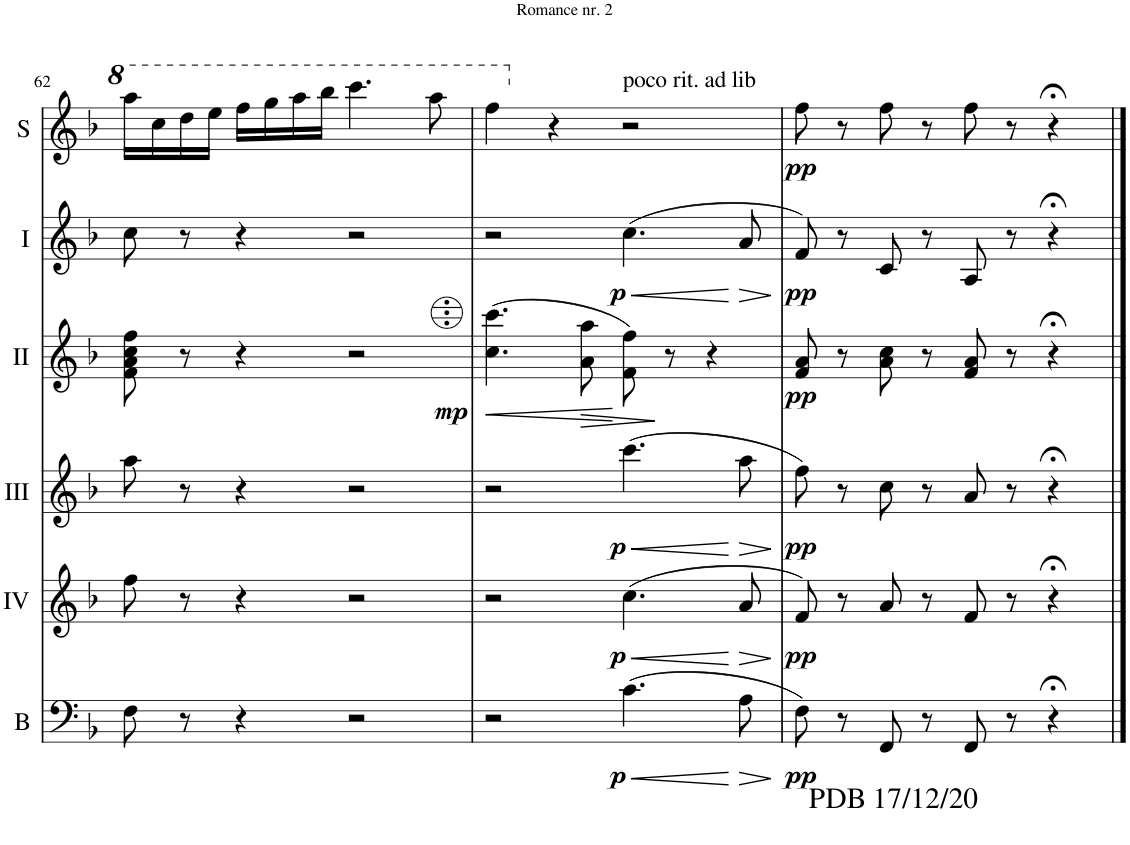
**kern	**dynam	**kern	**dynam	**kern	**dynam	**kern	**dynam	**kern	**dynam	**kern	**dynam
*part6	*part6	*part5	*part5	*part4	*part4	*part3	*part3	*part2	*part2	*part1	*part1
*staff6	*staff6	*staff5	*staff5	*staff4	*staff4	*staff3	*staff3	*staff2	*staff2	*staff1	*staff1
*I"Bass	*	*I"Acc. 4	*	*I"Acc. 3	*	*I"Acc. 2	*	*I"Acc. 1	*	*I"Solo	*
*I'B	*	*	*	*	*	*	*	*	*	*I'S	*
!!LO:PB:g=z
*clefF4	*	*clefG2	*	*clefG2	*	*clefG2	*	*clefG2	*	*clefG2	*
*Trd7c12	*	*Trd7c12	*	*Trd7c12	*	*	*	*	*	*	*
*k[b-]	*	*k[b-]	*	*k[b-]	*	*k[b-]	*	*k[b-]	*	*k[b-]	*
*M4/4	*	*M4/4	*	*M4/4	*	*M4/4	*	*M4/4	*	*M4/4	*
*met(c)	*	*met(c)	*	*met(c)	*	*met(c)	*	*met(c)	*	*met(c)	*
=62	=62	=62	=62	=62	=62	=62	=62	=62	=62	=62	=62
8F\	.	8ff\	.	8aa\	.	8f\ 8a\ 8cc\ 8ff\	.	8cc\	.	16aaa\LL	.
.	.	.	.	.	.	.	.	.	.	16ccc\	.
8r	.	8r	.	8r	.	8r	.	8r	.	16ddd\	.
.	.	.	.	.	.	.	.	.	.	16eee\JJ	.
4r	.	4r	.	4r	.	4r	.	4r	.	16fff\LL	.
.	.	.	.	.	.	.	.	.	.	16ggg\	.
.	.	.	.	.	.	.	.	.	.	16aaa\	.
.	.	.	.	.	.	.	.	.	.	16bbb-\JJ	.
2r	.	2r	.	2r	.	2r	.	2r	.	4.cccc\	.
.	.	.	.	.	.	.	.	.	.	8aaa\	.
=63	=63	=63	=63	=63	=63	=63	=63	=63	=63	=63	=63
!	!	!	!	!	!	!	!LO:HP:b	!	!	!	!
!	!	!	!	!	!	!	!LO:DY:n=1:b	!	!	!	!
2r	.	2r	.	2r	.	(4.c\ 4.cc\	< mp	2r	.	4fff\	.
.	.	.	.	.	.	.	.	.	.	4r	.
!	!	!	!	!	!	!	!LO:HP:b	!	!	!	!
.	.	.	.	.	.	8A\ 8a\	>	.	.	.	.
!	!	!	!	!	!	!	!	!	!	!LO:TX:a:t=poco rit. ad lib	!
!	!LO:HP:b	!	!LO:HP:b	!	!LO:HP:b	!	!	!	!LO:HP:b	!	!
!	!LO:DY:n=1:b	!	!LO:DY:n=1:b	!	!LO:DY:n=1:b	!	!	!	!LO:DY:n=1:b	!	!
(4.c\	< p	(4.cc\	< p	(4.ccc\	< p	8F\ 8f\)	[	(4.cc\	< p	2r	.
.	.	.	.	.	.	8r	]	.	.	.	.
.	.	.	.	.	.	4r	.	.	.	.	.
!	!LO:HP:n=1:b	!	!LO:HP:n=1:b	!	!LO:HP:n=1:b	!	!	!	!LO:HP:n=1:b	!	!
8A\	[ >	8a/	[ >	8aa\	[ >	.	.	8a/	[ >	.	.
.	]	.	]	.	]	.	.	.	]	.	.
=64	=64	=64	=64	=64	=64	=64	=64	=64	=64	=64	=64
!	!	!	!	!	!	!	!	!	!	!LO:TX:b:t=PDB 17/12/20	!
!	!	!	!	!	!	!	!	!	!	!LO:TX:b:t=For more arrangements, check out www.de-bra.nl/arrangements.html	!
!	!LO:DY:b	!	!LO:DY:b	!	!LO:DY:b	!	!LO:DY:b	!	!LO:DY:b	!	!LO:DY:b
8F\)	pp	8f/)	pp	8ff\)	pp	8F/ 8A/	pp	8f/)	pp	8ff\	pp
8r	.	8r	.	8r	.	8r	.	8r	.	8r	.
8FF/	.	8a/	.	8cc\	.	8A\ 8c\	.	8c/	.	8ff\	.
8r	.	8r	.	8r	.	8r	.	8r	.	8r	.
8FF/	.	8f/	.	8a/	.	8F/ 8A/	.	8A/	.	8ff\	.
8r	.	8r	.	8r	.	8r	.	8r	.	8r	.
4r;<	.	4r;<	.	4r;<	.	4r;<	.	4r;<	.	4r;<	.
==	==	==	==	==	==	==	==	==	==	==	==
*-	*-	*-	*-	*-	*-	*-	*-	*-	*-	*-	*-
